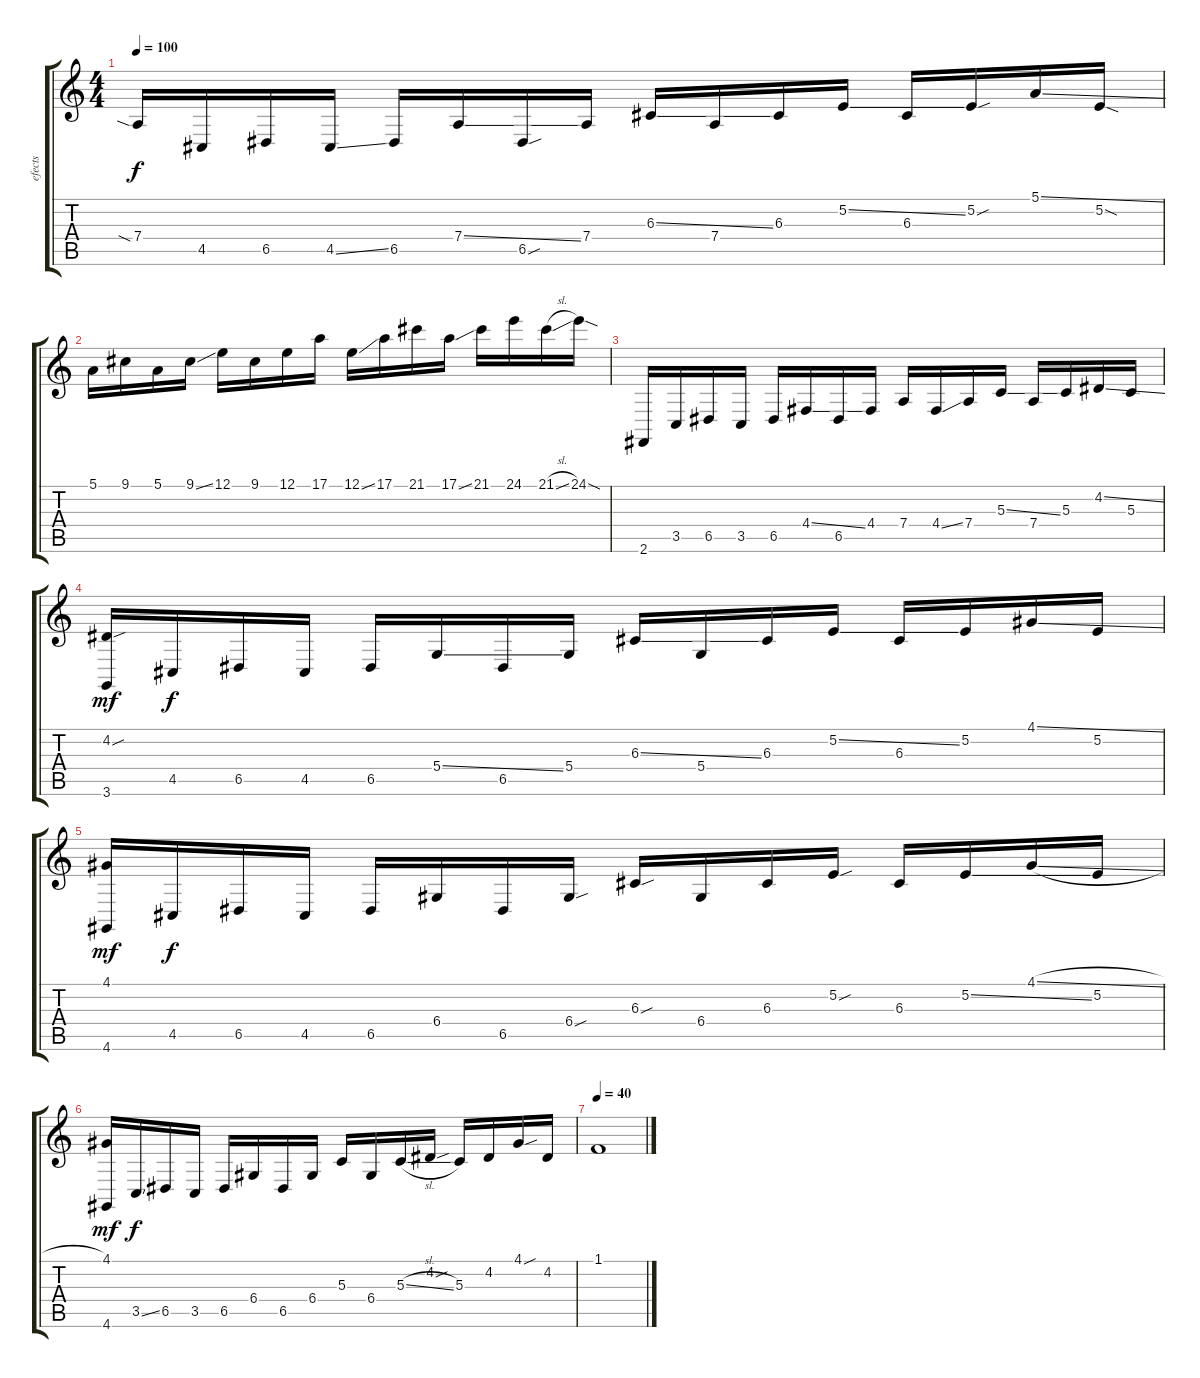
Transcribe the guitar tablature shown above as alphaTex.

\track ("efects" "efects") {instrument lead1square}
\staff {score tabs}
\tuning (E4 B3 G3 D3 A2 E2) {hide}
\ts (4 4)
\tempo 100
\clef g2
\ks c
7.4{sia}.16{dy f} 4.5.16 6.5.16 4.5{ss}.16 6.5.16 7.4{ss}.16 6.5{sou}.16 7.4.16 6.3{ss}.16 7.4.16 6.3.16 5.2{ss}.16 6.3.16 5.2{sou}.16 5.1{ss}.16 5.2{sod}.16 |
5.1.16 9.1.16 5.1.16 9.1{ss}.16 12.1.16 9.1.16 12.1.16 17.1.16 12.1{ss}.16 17.1.16 21.1.16 17.1{ss}.16 21.1.16 24.1.16 21.1{sl}.16 24.1{sod}.16 |
2.6.16 3.5.16 6.5.16 3.5.16 6.5.16 4.4{ss}.16 6.5.16 4.4.16 7.4.16 4.4{ss}.16 7.4.16 5.3{ss}.16 7.4.16 5.3.16 4.2{ss}.16 5.3.16 |
(4.2{sou} 3.6).16{dy mf} 4.5.16{dy f} 6.5.16 4.5.16 6.5.16 5.4{ss}.16 6.5.16 5.4.16 6.3{ss}.16 5.4.16 6.3.16 5.2{ss}.16 6.3.16 5.2.16 4.1{ss}.16 5.2.16 |
(4.1 4.6).16{dy mf} 4.5.16{dy f} 6.5.16 4.5.16 6.5.16 6.4.16 6.5.16 6.4{sou}.16 6.3{sou}.16 6.4.16 6.3.16 5.2{sou}.16 6.3.16 5.2{ss}.16 4.1{sl}.16 5.2.16 |
(4.1 4.6).16{dy mf} 3.5{ss}.16{dy f} 6.5.16 3.5.16 6.5.16 6.4.16 6.5.16 6.4.16 5.3.16 6.4.16 5.3{sl}.16 4.2{sou}.16 5.3.16 4.2.16 4.1{sou}.16 4.2.16 |
\tempo 40
1.1.1
